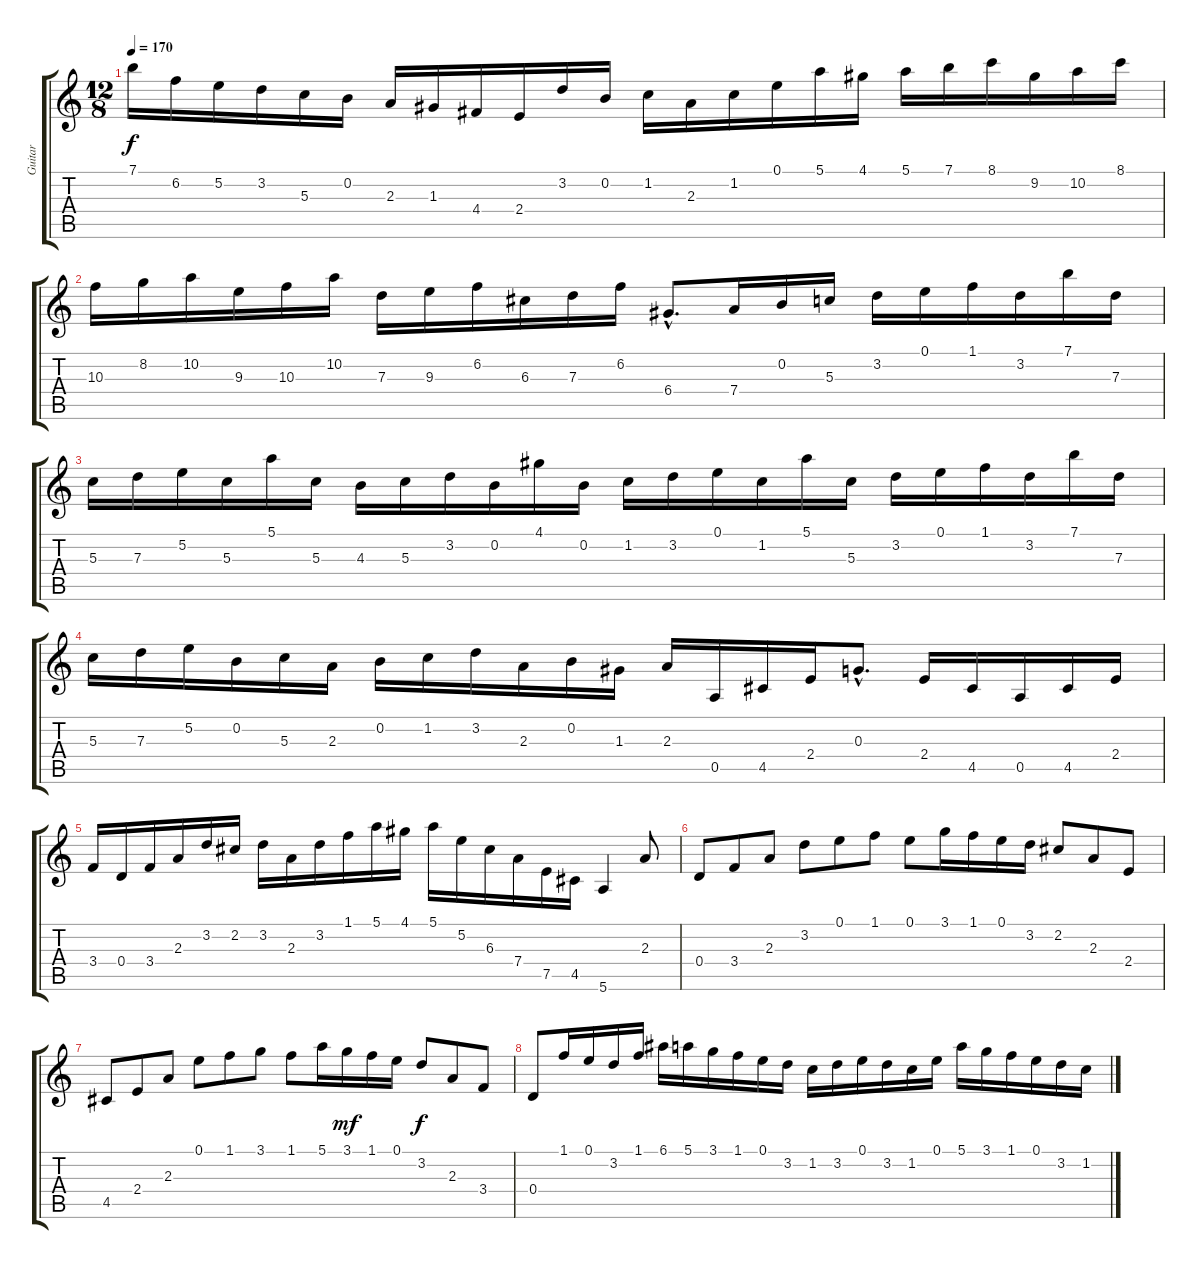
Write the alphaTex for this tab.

\track ("Guitar" "Guitar") {instrument acousticguitarnylon}
\staff {score tabs}
\tuning (E4 B3 G3 D3 A2 E2) {hide}
\ts (12 8)
\tempo 170
\clef g2
\ks c
7.1.16{dy f} 6.2.16 5.2.16 3.2.16 5.3.16 0.2.16 2.3.16 1.3.16 4.4.16 2.4.16 3.2.16 0.2.16 1.2.16 2.3.16 1.2.16 0.1.16 5.1.16 4.1.16 5.1.16 7.1.16 8.1.16 9.2.16 10.2.16 8.1.16 |
10.3.16 8.2.16 10.2.16 9.3.16 10.3.16 10.2.16 7.3.16 9.3.16 6.2.16 6.3.16 7.3.16 6.2.16 6.4{hac}.8{d} 7.4.16 0.2.16 5.3.16 3.2.16 0.1.16 1.1.16 3.2.16 7.1.16 7.3.16 |
5.3.16 7.3.16 5.2.16 5.3.16 5.1.16 5.3.16 4.3.16 5.3.16 3.2.16 0.2.16 4.1.16 0.2.16 1.2.16 3.2.16 0.1.16 1.2.16 5.1.16 5.3.16 3.2.16 0.1.16 1.1.16 3.2.16 7.1.16 7.3.16 |
5.3.16 7.3.16 5.2.16 0.2.16 5.3.16 2.3.16 0.2.16 1.2.16 3.2.16 2.3.16 0.2.16 1.3.16 2.3.16 0.5.16 4.5.16 2.4.16 0.3{hac}.8{d} 2.4.16 4.5.16 0.5.16 4.5.16 2.4.16 |
3.4.16 0.4.16 3.4.16 2.3.16 3.2.16 2.2.16 3.2.16 2.3.16 3.2.16 1.1.16 5.1.16 4.1.16 5.1.16 5.2.16 6.3.16 7.4.16 7.5.16 4.5.16 5.6.4 2.3.8 |
0.4.8 3.4.8 2.3.8 3.2.8 0.1.8 1.1.8 0.1.8 3.1.16 1.1.16 0.1.16 3.2.16 2.2.8 2.3.8 2.4.8 |
4.5.8 2.4.8 2.3.8 0.1.8 1.1.8 3.1.8 1.1.8 5.1.16 3.1.16{dy mf} 1.1.16 0.1.16 3.2.8{dy f} 2.3.8 3.4.8 |
0.4.8 1.1.16 0.1.16 3.2.16 1.1.16 6.1.16 5.1.16 3.1.16 1.1.16 0.1.16 3.2.16 1.2.16 3.2.16 0.1.16 3.2.16 1.2.16 0.1.16 5.1.16 3.1.16 1.1.16 0.1.16 3.2.16 1.2.16
